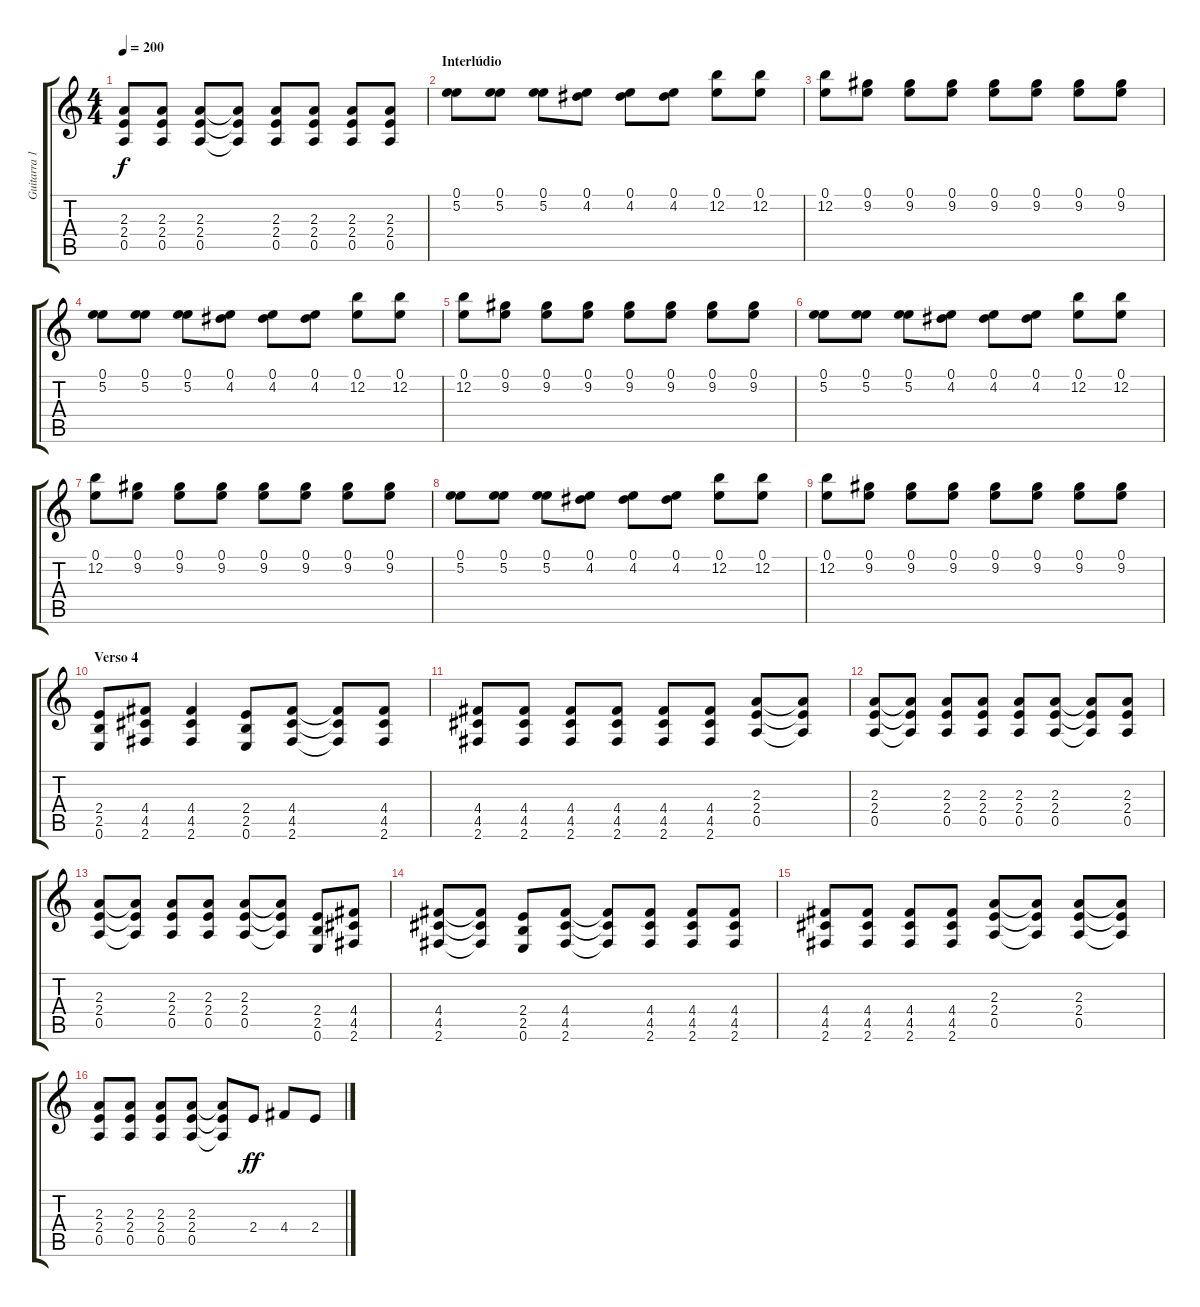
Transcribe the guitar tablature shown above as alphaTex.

\track ("Guitarra 1 | Phillipe  " "Guitarra 1") {instrument distortionguitar}
\staff {score tabs}
\tuning (E4 B3 G3 D3 A2 E2) {hide}
\ts (4 4)
\tempo 200
\clef g2
\ks c
(2.3{t} 2.4{t} 0.5{t}).8{dy f} (2.3 2.4 0.5).8 (2.3 2.4 0.5).8 (2.3{t} 2.4{t} 0.5{t}).8 (2.3 2.4 0.5).8 (2.3 2.4 0.5).8 (2.3 2.4 0.5).8 (2.3 2.4 0.5).8 |
\section ("" "Interlúdio")
(0.1 5.2).8 (0.1 5.2).8 (0.1 5.2).8 (0.1 4.2).8 (0.1 4.2).8 (0.1 4.2).8 (0.1 12.2).8 (0.1 12.2).8 |
(0.1 12.2).8 (0.1 9.2).8 (0.1 9.2).8 (0.1 9.2).8 (0.1 9.2).8 (0.1 9.2).8 (0.1 9.2).8 (0.1 9.2).8 |
(0.1 5.2).8 (0.1 5.2).8 (0.1 5.2).8 (0.1 4.2).8 (0.1 4.2).8 (0.1 4.2).8 (0.1 12.2).8 (0.1 12.2).8 |
(0.1 12.2).8 (0.1 9.2).8 (0.1 9.2).8 (0.1 9.2).8 (0.1 9.2).8 (0.1 9.2).8 (0.1 9.2).8 (0.1 9.2).8 |
(0.1 5.2).8 (0.1 5.2).8 (0.1 5.2).8 (0.1 4.2).8 (0.1 4.2).8 (0.1 4.2).8 (0.1 12.2).8 (0.1 12.2).8 |
(0.1 12.2).8 (0.1 9.2).8 (0.1 9.2).8 (0.1 9.2).8 (0.1 9.2).8 (0.1 9.2).8 (0.1 9.2).8 (0.1 9.2).8 |
(0.1 5.2).8 (0.1 5.2).8 (0.1 5.2).8 (0.1 4.2).8 (0.1 4.2).8 (0.1 4.2).8 (0.1 12.2).8 (0.1 12.2).8 |
(0.1 12.2).8 (0.1 9.2).8 (0.1 9.2).8 (0.1 9.2).8 (0.1 9.2).8 (0.1 9.2).8 (0.1 9.2).8 (0.1 9.2).8 |
\section ("" "Verso 4")
(2.4 2.5 0.6).8 (4.4 4.5 2.6).8 (4.4 4.5 2.6).4 (2.4 2.5 0.6).8 (4.4 4.5 2.6).8 (4.4{t} 4.5{t} 2.6{t}).8 (4.4 4.5 2.6).8 |
(4.4 4.5 2.6).8 (4.4 4.5 2.6).8 (4.4 4.5 2.6).8 (4.4 4.5 2.6).8 (4.4 4.5 2.6).8 (4.4 4.5 2.6).8 (2.3 2.4 0.5).8 (2.3{t} 2.4{t} 0.5{t}).8 |
(2.3 2.4 0.5).8 (2.3{t} 2.4{t} 0.5{t}).8 (2.3 2.4 0.5).8 (2.3 2.4 0.5).8 (2.3 2.4 0.5).8 (2.3 2.4 0.5).8 (2.3{t} 2.4{t} 0.5{t}).8 (2.3 2.4 0.5).8 |
(2.3 2.4 0.5).8 (2.3{t} 2.4{t} 0.5{t}).8 (2.3 2.4 0.5).8 (2.3 2.4 0.5).8 (2.3 2.4 0.5).8 (2.3{t} 2.4{t} 0.5{t}).8 (2.4 2.5 0.6).8 (4.4 4.5 2.6).8 |
(4.4 4.5 2.6).8 (4.4{t} 4.5{t} 2.6{t}).8 (2.4 2.5 0.6).8 (4.4 4.5 2.6).8 (4.4{t} 4.5{t} 2.6{t}).8 (4.4 4.5 2.6).8 (4.4 4.5 2.6).8 (4.4 4.5 2.6).8 |
(4.4 4.5 2.6).8 (4.4 4.5 2.6).8 (4.4 4.5 2.6).8 (4.4 4.5 2.6).8 (2.3 2.4 0.5).8 (2.3{t} 2.4{t} 0.5{t}).8 (2.3 2.4 0.5).8 (2.3{t} 2.4{t} 0.5{t}).8 |
(2.3 2.4 0.5).8 (2.3 2.4 0.5).8 (2.3 2.4 0.5).8 (2.3 2.4 0.5).8 (2.3{t} 2.4{t} 0.5{t}).8 2.4.8{dy ff} 4.4.8 2.4.8
